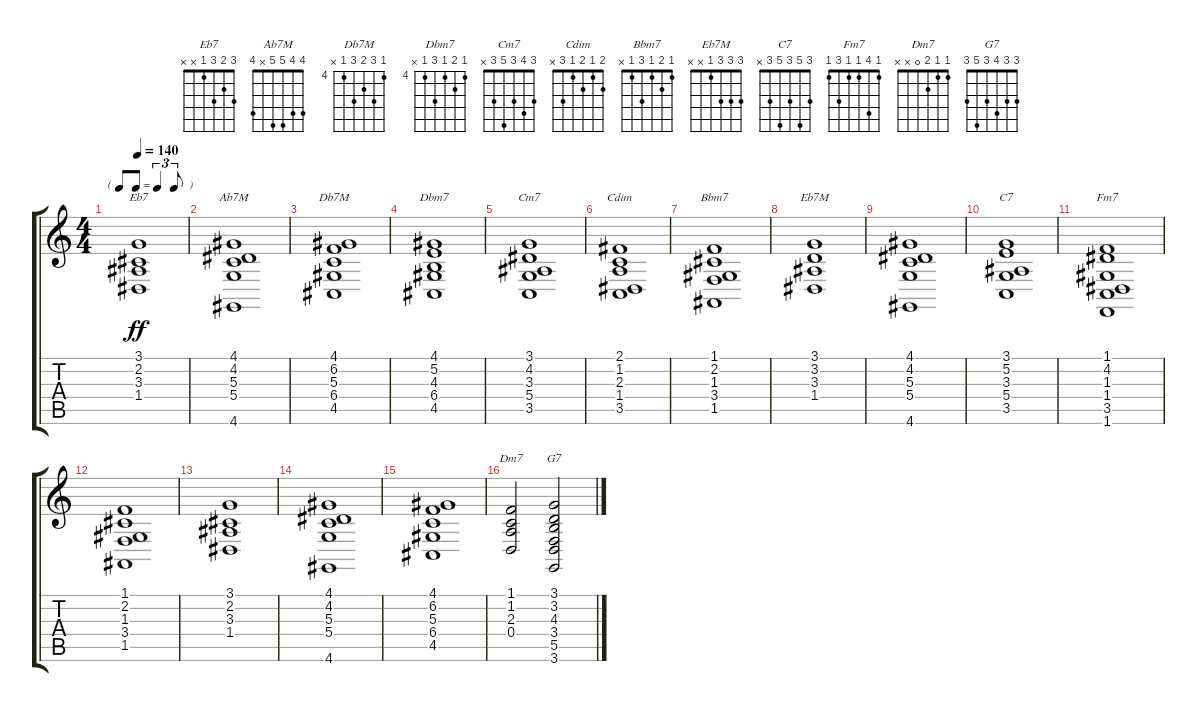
\track "" {instrument voiceoohs}
\staff {score tabs}
\tuning (E4 B3 G3 D3 A2 E2) {hide}
\chord ("Eb7" 3 2 3 1 x x)
\chord ("Ab7M" 4 4 5 5 x 4)
\chord ("Db7M" 4 6 5 6 4 x) {firstfret 4}
\chord ("Dbm7" 4 5 4 6 4 x) {firstfret 4}
\chord ("Cm7" 3 4 3 5 3 x)
\chord ("Cdim" 2 1 2 1 3 x)
\chord ("Bbm7" 1 2 1 3 1 x)
\chord ("Eb7M" 3 3 3 1 x x)
\chord ("C7" 3 5 3 5 3 x)
\chord ("Fm7" 1 4 1 1 3 1)
\chord ("Dm7" 1 1 2 0 x x)
\chord ("G7" 3 3 4 3 5 3)
\ts (4 4)
\tf triplet8th
\tempo 140
\clef g2
\ks c
(3.1 2.2 3.3 1.4).1{ch "Eb7" dy ff} |
(4.1 4.2 5.3 5.4 4.6).1{ch "Ab7M"} |
(4.1 6.2 5.3 6.4 4.5).1{ch "Db7M"} |
(4.1 5.2 4.3 6.4 4.5).1{ch "Dbm7"} |
(3.1 4.2 3.3 5.4 3.5).1{ch "Cm7"} |
(2.1 1.2 2.3 1.4 3.5).1{ch "Cdim"} |
(1.1 2.2 1.3 3.4 1.5).1{ch "Bbm7"} |
(3.1 3.2 3.3 1.4).1{ch "Eb7M"} |
(4.1 4.2 5.3 5.4 4.6).1 |
(3.1 5.2 3.3 5.4 3.5).1{ch "C7"} |
(1.1 4.2 1.3 1.4 3.5 1.6).1{ch "Fm7"} |
(1.1 2.2 1.3 3.4 1.5).1 |
(3.1 2.2 3.3 1.4).1 |
(4.1 4.2 5.3 5.4 4.6).1 |
(4.1 6.2 5.3 6.4 4.5).1 |
(1.1 1.2 2.3 0.4).2{ch "Dm7"} (3.1 3.2 4.3 3.4 5.5 3.6).2{ch "G7"}
